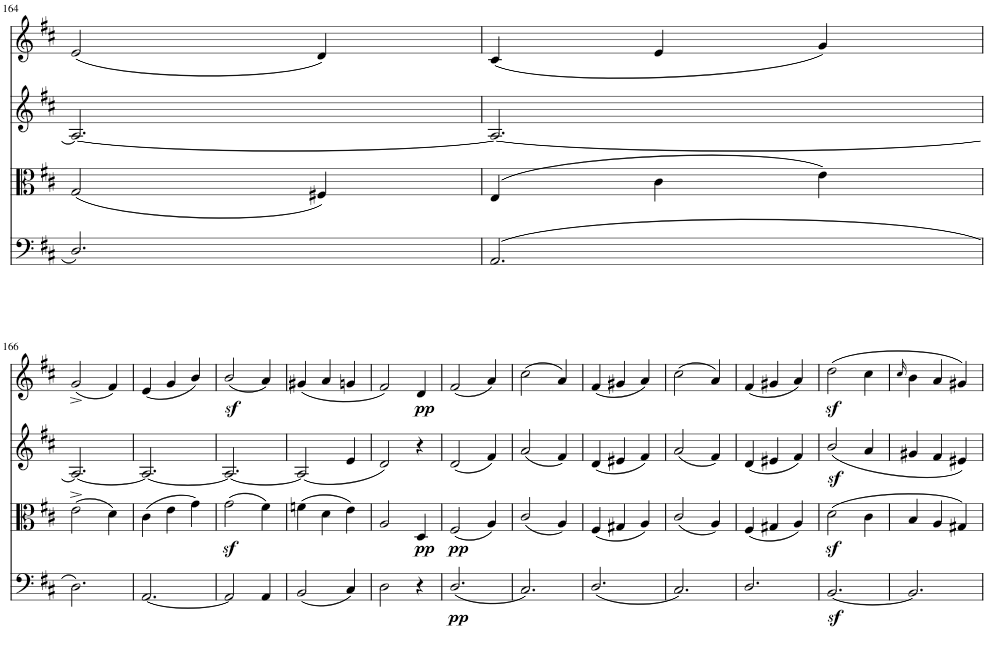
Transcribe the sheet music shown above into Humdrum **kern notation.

**kern	**dynam	**kern	**dynam	**kern	**kern	**dynam
*part4	*part4	*part3	*part3	*part2	*part1	*part1
*staff4	*staff4	*staff3	*staff3	*staff2	*staff1	*staff1
*I"Piano	*	*I"Piano	*	*I"Piano	*I"Piano	*
*I'Pno	*	*I'Pno	*	*I'Pno	*I'Pno	*
!!LO:PB:g=z
*clefF4	*	*clefC3	*	*clefG2	*clefG2	*
*k[f#c#]	*	*k[f#c#]	*	*k[f#c#]	*k[f#c#]	*
*M3/4	*	*M3/4	*	*M3/4	*M3/4	*
=164	=164	=164	=164	=164	=164	=164
2.D/	.	(2G/	.	2.A/_	(2e/	.
.	.	4F#X/)	.	.	4d/)	.
=165	=165	=165	=165	=165	=165	=165
(2.AA/	.	(4E/	.	2.A/_	(4c#/	.
.	.	4c#\	.	.	4e/	.
.	.	4e\)	.	.	4g/)	.
!!LO:LB:g=z
=166	=166	=166	=166	=166	=166	=166
2.D\)	.	(2e^\	.	2.A/_	(2g^/	.
.	.	4d\)	.	.	4f#/)	.
=167	=167	=167	=167	=167	=167	=167
[2.AA/	.	(4c#\	.	2.A/_	(4e/	.
.	.	4e\	.	.	4g/	.
.	.	4g\)	.	.	4b/)	.
=168	=168	=168	=168	=168	=168	=168
2AA/]	.	(2gz<\	.	2.A/_	(2bz</	.
4AA/	.	4f#\)	.	.	4a/)	.
=169	=169	=169	=169	=169	=169	=169
(2BB/	.	(4fn\	.	(2A/]	(4g#X/	.
.	.	4d\	.	.	4a/	.
4C#/)	.	4e\)	.	4e/	4gn/	.
=170	=170	=170	=170	=170	=170	=170
2D\	.	2A/	.	2d/)	2f#/)	.
!	!	!	!LO:DY:b	!	!	!LO:DY:b
4r	.	4D/	pp	4r	4d/	pp
=171	=171	=171	=171	=171	=171	=171
!	!LO:DY:b	!	!LO:DY:b	!	!	!
(2.D/	pp	(2F#/	pp	(2d/	(2f#/	.
.	.	4A/)	.	4f#/)	4a/)	.
=172	=172	=172	=172	=172	=172	=172
2.C#/)	.	(2c#/	.	(2a/	(2cc#\	.
.	.	4A/)	.	4f#/)	4a/)	.
=173	=173	=173	=173	=173	=173	=173
(2.D/	.	(4F#/	.	(4d/	(4f#/	.
.	.	4G#X/	.	4e#X/	4g#X/	.
.	.	4A/)	.	4f#/)	4a/)	.
=174	=174	=174	=174	=174	=174	=174
2.C#/)	.	(2c#/	.	(2a/	(2cc#\	.
.	.	4A/)	.	4f#/)	4a/)	.
=175	=175	=175	=175	=175	=175	=175
2.D/	.	(4F#/	.	(4d/	(4f#/	.
.	.	4G#X/	.	4e#X/	4g#X/	.
.	.	4A/)	.	4f#/)	4a/)	.
=176	=176	=176	=176	=176	=176	=176
[2.BBz</	.	(2dz<\	.	(2bz</	(2ddz<\	.
.	.	4c#\	.	4a/	4cc#\	.
=177	=177	=177	=177	=177	=177	=177
.	.	.	.	.	16qcc#/	.
2.BB/]	.	4B/	.	4g#X/	4b\	.
.	.	4A/	.	4f#/	4a/	.
.	.	4G#X/)	.	4e#X/)	4g#X/)	.
=	=	=	=	=	=	=
*-	*-	*-	*-	*-	*-	*-
